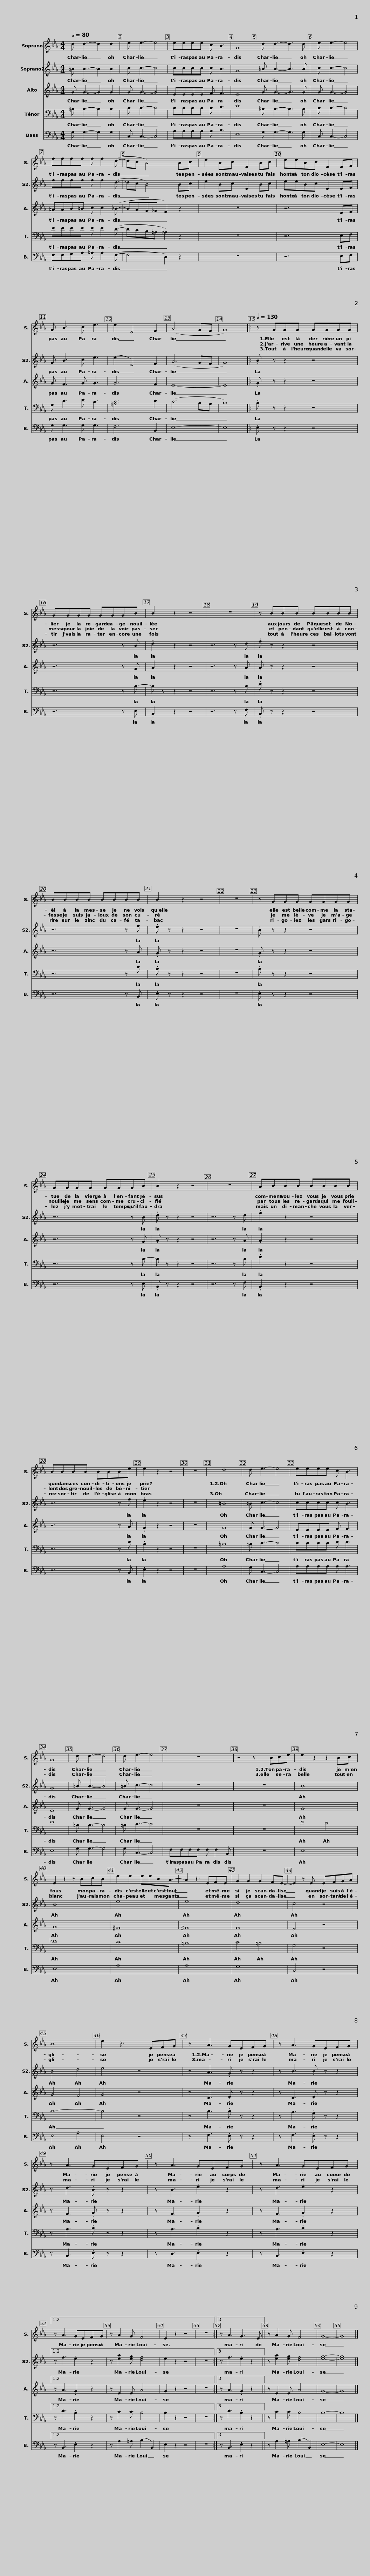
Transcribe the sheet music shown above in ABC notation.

X:1
%%score 1 2 3 4 5
L:1/8
Q:1/4=80
M:4/4
I:linebreak $
K:Eb
V:1 treble
V:2 treble
V:3 treble
V:4 bass
V:5 bass
V:1
 d d3- d2 d2 | e e3- e4 | eeee c B3 | G8 | d d3- d3 d | %5
 e e3- e4 | ffff f f2 (d- |$ dc B4) Bc | e2 Bc E2 Bc | eeBc E2 EF | %10
 G B3 c e3 | e2 E4 F2 | (A6 GF |$ G8) |:[Q:1/4=130] z GGG GGGG | %15
 GGGG GGGB | B2 z2 z4 | z8 |$ z BBB BBBB | BBBB BBBB | %20
 B2 z2 z4 | z8 |$ z GGG GGGG | GGGG GGGB | B2 z2 z4 | %25
 z8 |$ ABBB BBBB | BBBB BBBe | e2 z2 z4 | z8 | %30
 d8 | d e3- e4 |$ eeee c B3 | G8 | d d3- d4 | %35
 d e3- e4 | z8 | z4 z Bce | e2 z2 z2 Bc |$ E2 z2 z BcB | %40
 e2 e2 eeBA- | A2 z3 EFE | G2 G2 G2 FE- | E2 z E EFGA | B8 |$ %45
 e2 z3 EFG | z A3 GEFG | z A3 GEFG | z A3 GEFG | z A3 GEFG |$ %50
 z A3 GEFG |1,2 z A3 GEFG | z A2 G F4 | E2 z2 z4 | z8 :|3 %55
 z A3 G3 E || z A2 G F4 | G8- | G8 |] %59
V:2
 =B B3- B2 B2 | c c3- c4 | cccc c B3 | G8 | =B B3- B3 B | %5
 c c3- c4 | ffff f f2 (d- |$ dc B4) Bc | e2 Bc E2 Bc | eeBc E2 EF | %10
 G B3 c e3 | (e2 E4) F2 | (A6 GF |$ G8) |: .B z z2 z4 | %15
 z6 z B | .d2 z2 z4 | z6 z d |$ .f z z2 z4 | z6 z f | %20
 .e z z2 z4 | z8 |$ .B z z2 z4 | z6 z B | .d z z2 z4 | %25
 z6 z d |$ .f2 z2 z4 | z6 z f | .e2 z2 z4 | z8 | %30
 =B8 | =B c3- c4 |$ cccc c B3 | G8 | =B B3- B4 | %35
 =B c3- c4 | z8 | z8 | B8 |$ B8 | %40
 e8 | e8 | d8 | c4 z4 | B4 d4 |$ %45
 e4 z4 | z A3 .G z z2 | z B3 .B z z2 | z d3 .B z z2 | z B3 .e2 z2 |$ %50
 z d3 .e2 z2 |1,2 z f3 .e2 z2 | z [ea]2 [eg] [df]4 | e2 z2 z4 | z8 :|3 %55
 z f3 .e2 z2 || z [ea]2 [eg] [df]4 | [eg]8- | [eg]8 |] %59
V:3
 G G3- G2 G2 | G G3- G4 | EEEE F F3 | E8 | G G3- G3 G | %5
 G G3- G4 | =AAB=B c c2 (_B- |$ BAG_G F2) z2 | z8 | z6 EF | %10
 G F3 G G3 | G6 F2 | E8- |$ E8 |: .G z z2 z4 | %15
 z6 z G | .A2 z2 z4 | z6 z A |$ .A z z2 z4 | z6 z A | %20
 .G z z2 z4 | z8 |$ .G z z2 z4 | z6 z G | .A z z2 z4 | %25
 z6 z A |$ .A2 z2 z4 | z6 z A | .G2 z2 z4 | z8 | %30
 G8 | G G3- G4 |$ EEEE F F3 | E8 | G G3- G4 | %35
 G G3- G4 | z8 | z8 | G8 |$ G8 | %40
 ^F8 | ^F8 | F8 | E4 z4 | G4 F4 |$ %45
 G4 z4 | z D3 .E z z2 | z D3 .E z z2 | z F3 .G z z2 | z F3 .G2 z2 |$ %50
 z F3 .G2 z2 |1,2 z A3 .G2 z2 | z E2 E A4 | G2 z2 z4 | z8 :|3 %55
 z A3 .G2 z2 || z E2 E A4 | G8- | G8 |] %59
V:4
 =B, B,3- B,2 B,2 | C C3- C4 | CCCC C D3 | E8 | =B, B,3- B,3 B, | %5
 C C3- C4 | EEEE E E2 (D- |$ DCB,=A, _A,2) z2 | z8 | z6 E,F, | %10
 G, D3 E C3 | [=A,C]6 D2 | (C6 B,A, |$ B,8) |: .B, z z2 z4 | %15
 z6 z B,- | B, z z2 z4 | z6 z B, |$ .D z z2 z4 | z6 z D | %20
 .B, z z2 z4 | z8 |$ .B, z z2 z4 | z6 z B,- | B, z z2 z4 | %25
 z6 z B, |$ .D2 z2 z4 | z6 z D | .B,2 z2 z4 | z8 | %30
 =B,8 | =B, C3- C4 |$ CCCC D D3 | E8 | =B, B,3- B,4 | %35
 =B, C3- C4 | z8 | z8 | E4 D4 |$ _D8 | %40
 C8 | =B,8 | C4 =B,4 | G,4 z4 | B,8- |$ %45
 B,4 z4 | z B,3 .B, z z2 | z A,3 .G, z z2 | z A,3 .B, z z2 | z A,3 .B,2 z2 |$ %50
 z A,3 .B,2 z2 |1,2 z D3 .B,2 z2 | z C2 C B,4 | B,2 z2 z4 | z8 :|3 %55
 z D3 .B,2 z2 || z C2 C B,4 | B,8- | B,8 |] %59
V:5
 G, G,3- G,2 G,2 | C, C,3- C,4 | A,A,A,A, A, B,3 | E,8 | G, G,3- G,3 G, | %5
 C, C,3- C,4 | F,F,G,A, =A, A,2 (F,- |$ F,4 D,2) z2 | z8 | z6 E,F, | %10
 G, G,3 G, G,3 | F,6 B,,2 | E,8- |$ E,8 |: .E, z z2 z4 | %15
 z6 z E, | .B,,2 z2 z4 | z6 z F, |$ .B,, z z2 z4 | z6 z B,, | %20
 .E, z z2 z4 | z8 |$ .E, z z2 z4 | z6 z E, | .B,, z z2 z4 | %25
 z6 z F, |$ .B,,2 z2 z4 | z6 z B,, | .E,2 z2 z4 | z8 | %30
 A,8 | G, C,3- C,4 |$ A,A,A,A, A, A,3 | E,8 | G, G,3- G,4 | %35
 G, C,3- C,4 | F,F,F,F, F, F,2 B,, | z8 | E,8 |$ E,8 | %40
 A,8 | A,8 | G,8 | C,4 z4 | E,4 A,4 |$ %45
 E,4 z4 | z F,3 .E, z z2 | z F,3 .E, z z2 | z B,,3 .E, z z2 | z D,3 .E,2 z2 |$ %50
 z B,,3 .E,2 z2 |1,2 z B,,3 .E,2 z2 | z A,2 =A, (B,2 B,,2) | E,2 z2 z4 | z8 :|3 %55
 z B,,3 .E,2 z2 || z A,2 =A, (B,2 B,,2) | E,8- | E,8 |] %59
